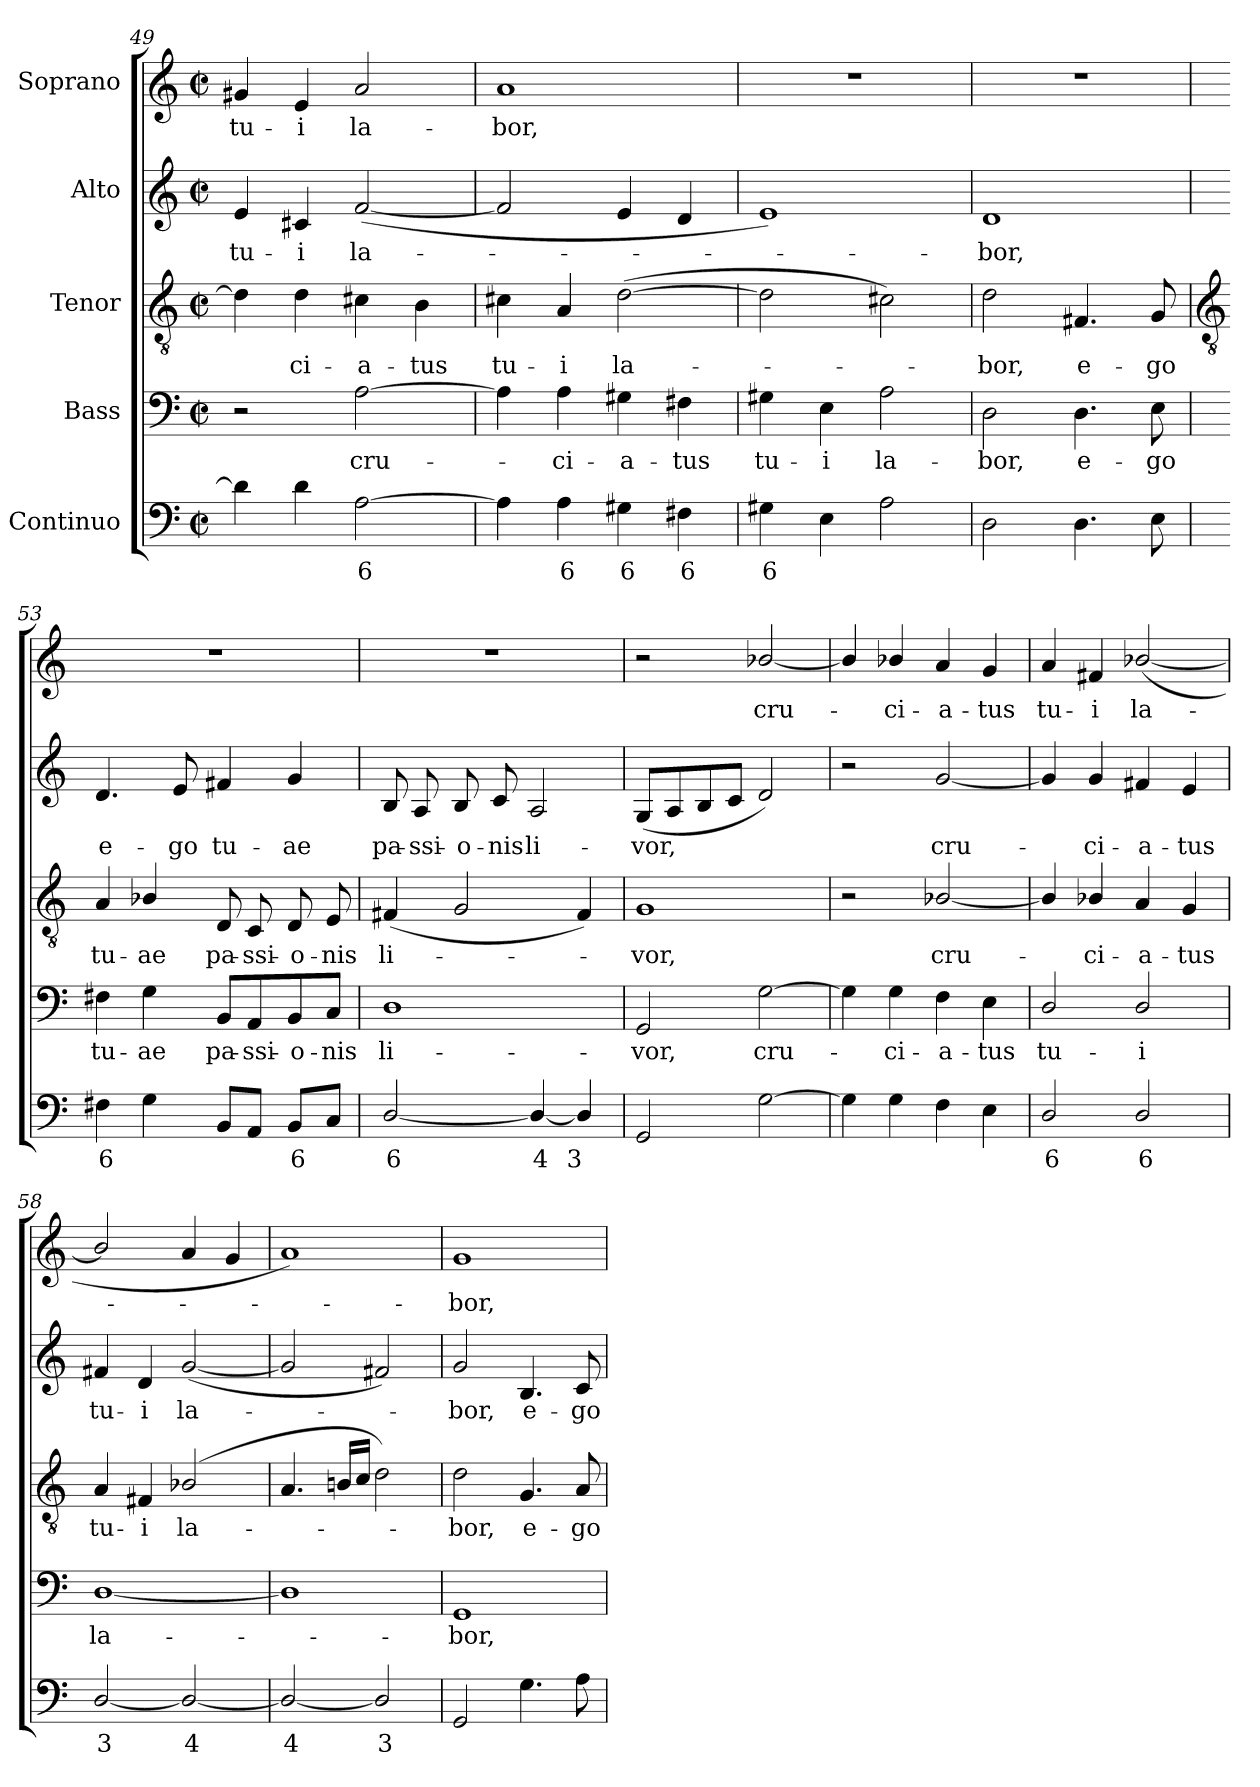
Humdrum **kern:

**kern	**text	**kern	**text	**kern	**text	**kern	**text	**kern	**text
*part5	*part5	*part4	*part4	*part3	*part3	*part2	*part2	*part1	*part1
*staff5	*staff5	*staff4	*staff4	*staff3	*staff3	*staff2	*staff2	*staff1	*staff1
*I"Continuo	*	*I"Bass	*	*I"Tenor	*	*I"Alto	*	*I"Soprano	*
*clefF4	*	*clefF4	*	*clefGv2	*	*clefG2	*	*clefG2	*
*k[]	*	*k[]	*	*k[]	*	*k[]	*	*k[]	*
*C:	*	*C:	*	*C:	*	*C:	*	*C:	*
*M2/2	*	*M2/2	*	*M2/2	*	*M2/2	*	*M2/2	*
*met(c|)	*	*met(c|)	*	*met(c|)	*	*met(c|)	*	*met(c|)	*
=49	=49	=49	=49	=49	=49	=49	=49	=49	=49
!	!	!	!	!	!	!	!LO:LY:b	!	!LO:LY:b
4d]	.	2r	.	4d]	.	4e	tu-	4g#X	tu-
!	!	!	!	!	!LO:LY:b	!	!LO:LY:b	!	!LO:LY:b
4d	.	.	.	4d	ci-	4c#X	-i	4e	-i
!	!LO:LY:b	!	!LO:LY:b	!	!LO:LY:b	!	!LO:LY:b	!	!LO:LY:b
[2A	6	[2A	cru-	4c#X	-a-	(<[2f	la-	2a	la-
!	!	!	!	!	!LO:LY:b	!	!	!	!
.	.	.	.	4B	-tus	.	.	.	.
=50	=50	=50	=50	=50	=50	=50	=50	=50	=50
!	!	!	!	!	!LO:LY:b	!	!	!	!LO:LY:b
4A]	.	4A]	.	4c#X	tu-	2f]	.	1a	-bor,
!	!LO:LY:b	!	!LO:LY:b	!	!LO:LY:b	!	!	!	!
4A	6	4A	ci-	4A	-i	.	.	.	.
!	!LO:LY:b	!	!LO:LY:b	!	!LO:LY:b	!	!	!	!
4G#X	6	4G#X	-a-	(>[2d	la-	4e	.	.	.
!	!LO:LY:b	!	!LO:LY:b	!	!	!	!	!	!
4F#X	6	4F#X	-tus	.	.	4d	.	.	.
=51	=51	=51	=51	=51	=51	=51	=51	=51	=51
!	!LO:LY:b	!	!LO:LY:b	!	!	!	!	!	!
4G#X	6	4G#X	tu-	2d]	.	1e)	.	1r	.
!	!	!	!LO:LY:b	!	!	!	!	!	!
4E	.	4E	-i	.	.	.	.	.	.
!	!	!	!LO:LY:b	!	!	!	!	!	!
2A	.	2A	la-	2c#X)	.	.	.	.	.
=52	=52	=52	=52	=52	=52	=52	=52	=52	=52
!	!	!	!LO:LY:b	!	!LO:LY:b	!	!LO:LY:b	!	!
2D	.	2D	-bor,	2d	bor,	1d	bor,	1r	.
!	!	!	!LO:LY:b	!	!LO:LY:b	!	!	!	!
4.D	.	4.D	e-	4.F#X	e-	.	.	.	.
!	!	!	!LO:LY:b	!	!LO:LY:b	!	!	!	!
8E	.	8E	-go	8G	-go	.	.	.	.
!!LO:LB:g=z
=53	=53	=53	=53	=53	=53	=53	=53	=53	=53
*	*	*	*	*clefGv2	*	*	*	*	*
!	!LO:LY:b	!	!LO:LY:b	!	!LO:LY:b	!	!LO:LY:b	!	!
4F#X	6	4F#X	tu-	4A	tu-	4.d	e-	1r	.
!	!	!	!LO:LY:b	!	!LO:LY:b	!	!	!	!
4G	.	4G	-ae	4B-X/	-ae	.	.	.	.
!	!	!	!	!	!	!	!LO:LY:b	!	!
.	.	.	.	.	.	8e	-go	.	.
!	!	!	!LO:LY:b	!	!LO:LY:b	!	!LO:LY:b	!	!
8BBL	.	8BB/L	pa-	8D	pa-	4f#X	tu-	.	.
!	!	!	!LO:LY:b	!	!LO:LY:b	!	!	!	!
8AAJ	.	8AA/	-ssi-	8C	-ssi-	.	.	.	.
!	!LO:LY:b	!	!LO:LY:b	!	!LO:LY:b	!	!LO:LY:b	!	!
8BBL	6	8BB/	-o-	8D	-o-	4g	-ae	.	.
!	!	!	!LO:LY:b	!	!LO:LY:b	!	!	!	!
8CJ	.	8C/J	-nis	8E	-nis	.	.	.	.
=54	=54	=54	=54	=54	=54	=54	=54	=54	=54
!	!LO:LY:b	!	!LO:LY:b	!	!LO:LY:b	!	!LO:LY:b	!	!
[2D/	6	1D	li-	(<4F#X	li-	8B	pa-	1r	.
!	!	!	!	!	!	!	!LO:LY:b	!	!
.	.	.	.	.	.	8A	-ssi-	.	.
!	!	!	!	!	!	!	!LO:LY:b	!	!
.	.	.	.	2G	.	8B	-o-	.	.
!	!	!	!	!	!	!	!LO:LY:b	!	!
.	.	.	.	.	.	8c	-nis	.	.
!	!LO:LY:b	!	!	!	!	!	!LO:LY:b	!	!
4D/_	4	.	.	.	.	2A	li-	.	.
!	!LO:LY:b	!	!	!	!	!	!	!	!
4D/]	3	.	.	4F#)	.	.	.	.	.
=55	=55	=55	=55	=55	=55	=55	=55	=55	=55
!	!	!	!LO:LY:b	!	!LO:LY:b	!	!LO:LY:b	!	!
2GG	.	2GG	-vor,	1G	vor,	(<8GL	-vor,	2r	.
.	.	.	.	.	.	8A	.	.	.
.	.	.	.	.	.	8B	.	.	.
.	.	.	.	.	.	8cJ	.	.	.
!	!	!	!LO:LY:b	!	!	!	!	!	!LO:LY:b
[2G	.	[2G	cru-	.	.	2d)	.	[2b-X/	cru-
=56	=56	=56	=56	=56	=56	=56	=56	=56	=56
4G]	.	4G]	.	2r	.	2r	.	4b-/]	.
!	!	!	!LO:LY:b	!	!	!	!	!	!LO:LY:b
4G	.	4G	ci-	.	.	.	.	4b-/	ci-
!	!	!	!LO:LY:b	!	!LO:LY:b	!	!LO:LY:b	!	!LO:LY:b
4F	.	4F	-a-	[2B-X/	cru-	[2g	cru-	4a	-a-
!	!	!	!LO:LY:b	!	!	!	!	!	!LO:LY:b
4E	.	4E	-tus	.	.	.	.	4g	-tus
=57	=57	=57	=57	=57	=57	=57	=57	=57	=57
!	!LO:LY:b	!	!LO:LY:b	!	!	!	!	!	!LO:LY:b
2D/	6	2D/	tu-	4B-/]	.	4g]	.	4a	tu-
!	!	!	!	!	!LO:LY:b	!	!LO:LY:b	!	!LO:LY:b
.	.	.	.	4B-/	ci-	4g	ci-	4f#X	-i
!	!LO:LY:b	!	!LO:LY:b	!	!LO:LY:b	!	!LO:LY:b	!	!LO:LY:b
2D/	6	2D/	-i	4A	-a-	4f#X	-a-	(<[2b-X/	la-
!	!	!	!	!	!LO:LY:b	!	!LO:LY:b	!	!
.	.	.	.	4G	-tus	4e	-tus	.	.
=58	=58	=58	=58	=58	=58	=58	=58	=58	=58
!	!LO:LY:b	!	!LO:LY:b	!	!LO:LY:b	!	!LO:LY:b	!	!
[2D/	3	[1D/	la-	4A	tu-	4f#X	tu-	2b-/]	.
!	!	!	!	!	!LO:LY:b	!	!LO:LY:b	!	!
.	.	.	.	4F#X	-i	4d	-i	.	.
!	!LO:LY:b	!	!	!	!LO:LY:b	!	!LO:LY:b	!	!
2D/_	4	.	.	(<2B-X/	la-	(<[2g	la-	4a	.
.	.	.	.	.	.	.	.	4g	.
=59	=59	=59	=59	=59	=59	=59	=59	=59	=59
!	!LO:LY:b	!	!	!	!	!	!	!	!
2D/_	4	1D]	.	4.A	.	2g]	.	1a)	.
.	.	.	.	16Bn/LL	.	.	.	.	.
.	.	.	.	16c/JJ	.	.	.	.	.
!	!LO:LY:b	!	!	!	!	!	!	!	!
2D/]	3	.	.	2d)	.	2f#X)	.	.	.
=60	=60	=60	=60	=60	=60	=60	=60	=60	=60
!	!	!	!LO:LY:b	!	!LO:LY:b	!	!LO:LY:b	!	!LO:LY:b
2GG	.	1GG	bor,	2d	bor,	2g	bor,	1g	bor,
!	!	!	!	!	!LO:LY:b	!	!LO:LY:b	!	!
4.G	.	.	.	4.G	e-	4.B	e-	.	.
!	!	!	!	!	!LO:LY:b	!	!LO:LY:b	!	!
8A	.	.	.	8A	-go	8c	-go	.	.
=	=	=	=	=	=	=	=	=	=
*-	*-	*-	*-	*-	*-	*-	*-	*-	*-
